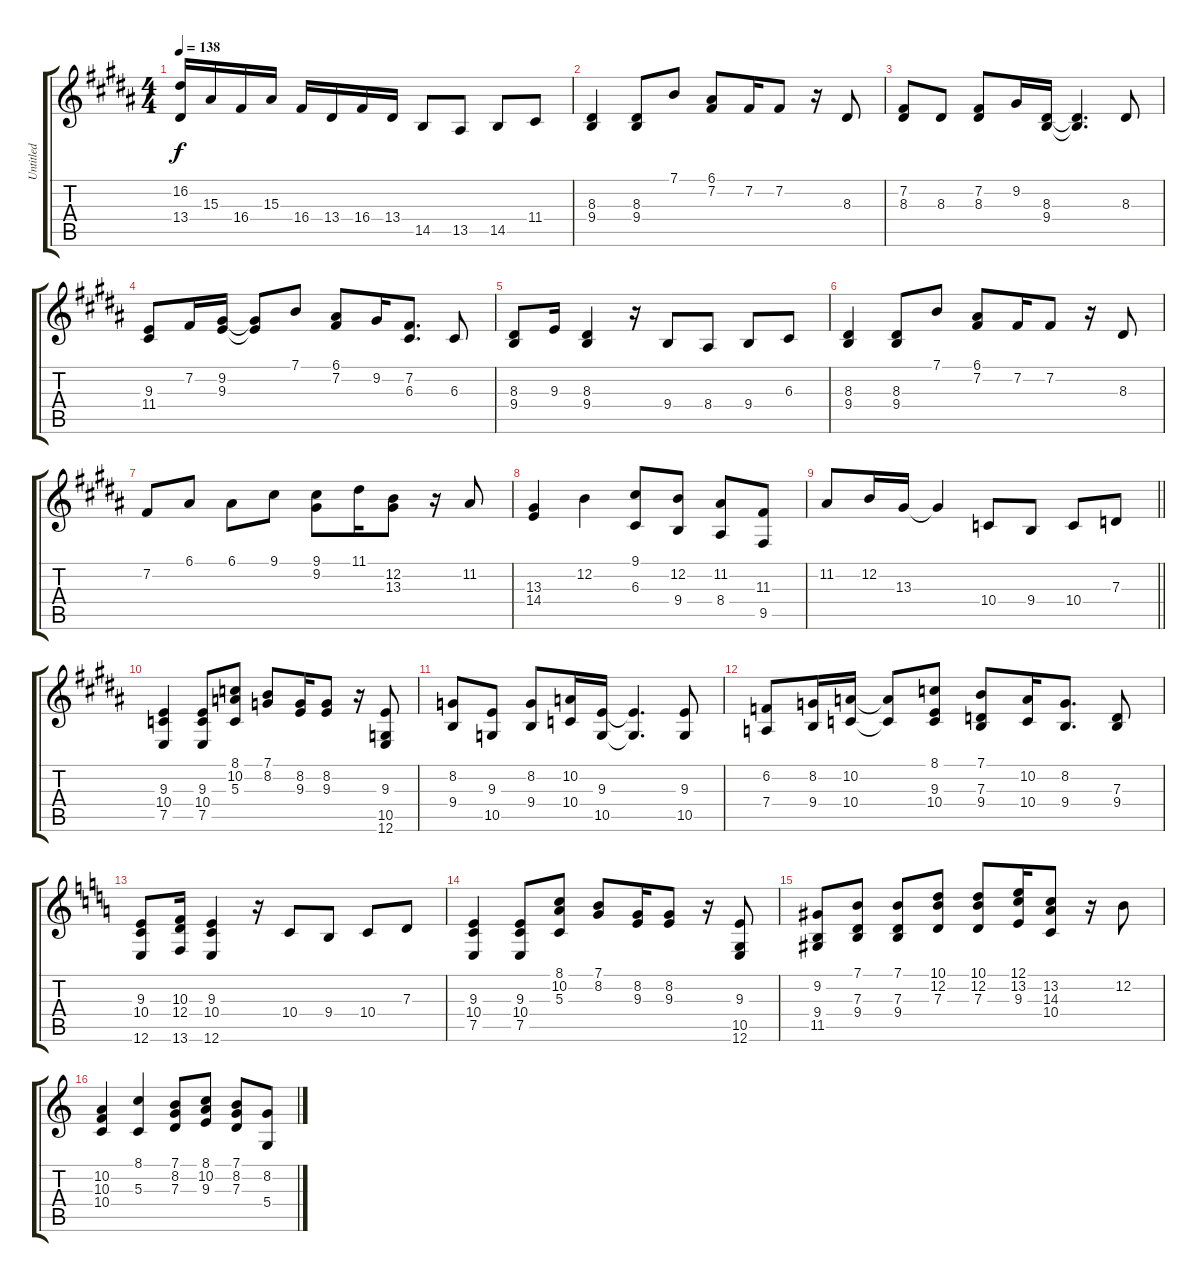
\track ("Untitled" "Untitled") {instrument acousticgrandpiano}
\staff {score tabs}
\tuning (E4 B3 G3 D3 A2 E2) {hide}
\ts (4 4)
\tempo 138
\clef g2
\ks b
(16.2 13.4).16{dy f} 15.3.16 16.4.16 15.3.16 16.4.16 13.4.16 16.4.16 13.4.16 14.5.8 13.5.8 14.5.8 11.4.8 |
\ks g#minor
(8.3 9.4).4 (8.3 9.4).8 7.1.8 (6.1 7.2).8 7.2.16 7.2.8 r.16 8.3.8 |
(7.2 8.3).8 8.3.8 (7.2 8.3).8 9.2.16 (8.3 9.4).16 (8.3{t} 9.4{t}).4{d} 8.3.8 |
(9.3 11.4).8 7.2.16 (9.2 9.3).16 (9.2{t} 9.3{t}).8 7.1.8 (6.1 7.2).8 9.2.16 (7.2 6.3).8{d} 6.3.8 |
\ks b
(8.3 9.4).8 9.3.16 (8.3 9.4).4 r.16 9.4.8 8.4.8 9.4.8 6.3.8 |
\ks g#minor
(8.3 9.4).4 (8.3 9.4).8 7.1.8 (6.1 7.2).8 7.2.16 7.2.8 r.16 8.3.8 |
7.2.8 6.1.8 6.1.8 9.1.8 (9.1 9.2).8 11.1.16 (12.2 13.3).8 r.16 11.2.8 |
(13.3 14.4).4 12.2.4 (9.1 6.3).8 (12.2 9.4).8 (11.2 8.4).8 (11.3 9.5).8 |
\barLineRight lightlight
\ks b
11.2.8 12.2.16 13.3.16 13.3{t}.4 10.4.8 9.4.8 10.4.8 7.3.8 |
(9.3 10.4 7.5).4 (9.3 10.4 7.5).8 (8.1 10.2 5.3).8 (7.1 8.2).8 (8.2 9.3).16 (8.2 9.3).8 r.16 (9.3 10.5 12.6).8 |
(8.2 9.4).8 (9.3 10.5).8 (8.2 9.4).8 (10.2 10.4).16 (9.3 10.5).16 (9.3{t} 10.5{t}).4{d} (9.3 10.5).8 |
(6.2 7.4).8 (8.2 9.4).16 (10.2 10.4).16 (10.2{t} 10.4{t}).8 (8.1 9.3 10.4).8 (7.1 7.3 9.4).8 (10.2 10.4).16 (8.2 9.4).8{d} (7.3 9.4).8 |
\ks c
(9.3 10.4 12.6).8 (10.3 12.4 13.6).16 (9.3 10.4 12.6).4 r.16 10.4.8 9.4.8 10.4.8 7.3.8 |
(9.3 10.4 7.5).4 (9.3 10.4 7.5).8 (8.1 10.2 5.3).8 (7.1 8.2).8 (8.2 9.3).16 (8.2 9.3).8 r.16 (9.3 10.5 12.6).8 |
(9.2 9.4 11.5).8 (7.1 7.3 9.4).8 (7.1 7.3 9.4).8 (10.1 12.2 7.3).8 (10.1 12.2 7.3).8 (12.1 13.2 9.3).16 (13.2 14.3 10.4).8 r.16 12.2.8 |
(10.2 10.3 10.4).4 (8.1 5.3).4 (7.1 8.2 7.3).8 (8.1 10.2 9.3).8 (7.1 8.2 7.3).8 (8.2 5.4).8
